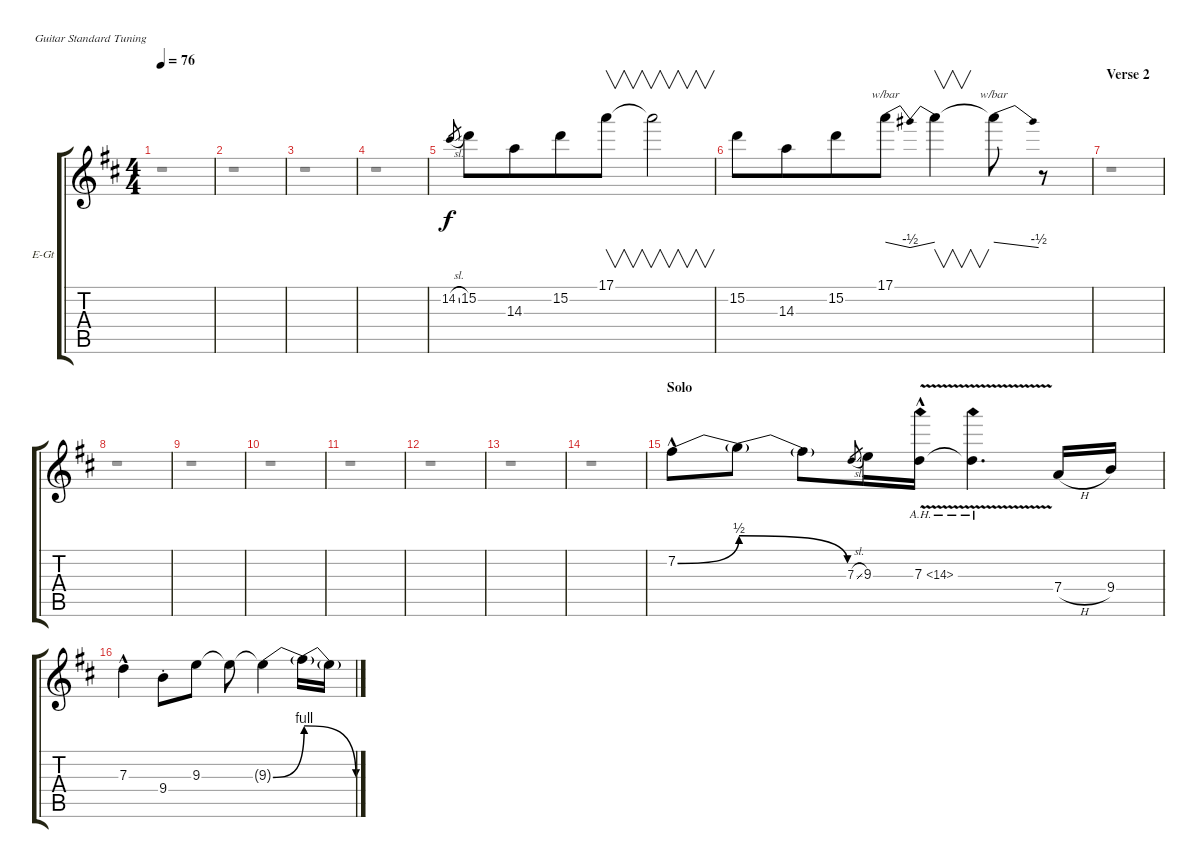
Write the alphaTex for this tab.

\defaultSystemsLayout 4
\bracketExtendMode groupsimilarinstruments
\firstSystemTrackNameOrientation horizontal
\otherSystemsTrackNameOrientation horizontal
\track ("Guitar III (Solo)" "E-Gt") {instrument distortionguitar}
\staff {score tabs}
\tuning (E4 B3 G3 D3 A2 E2)
\voice
\ts (4 4)
\tempo 76
\clef g2
\ks d
|
|
|
|
\beaming (8 4 4)
\scale
0.528682 14.2{sl}.8{gr} 15.2.8 14.3.8 15.2.8 17.1.8{v} 17.1{t}.2{v} |
\scale
0.471201 15.2.8 14.3.8 15.2.8 17.1.8{tbe (dip default 0 0 13.799999999999999 -2 15 -2 30 0)} 17.1{t}.4{v} 17.1{t}.8{tbe (dive default 0 0 44.4 -2)} r.8 |
\section ("" "Verse 2")
\scale
0.236901 |
\scale
0.208058 |
\scale
0.185139 |
\scale
0.198056 |
\scale
0.172222 |
|
|
|
\beaming (8 2 2 2 2)
\section ("" "Solo")
\scale
0.534024 7.2{be (bend 0 0 13.2 2) hac}.8 7.2{be (release 0 2 15 0) t}.8 7.2{t}.8 7.3{sl}.8{gr} 9.3.16 7.3{ah 7 v hac}.16 7.3{ah 7 v t}.4{d} 7.4{h}.16 9.4.16 |
\scale
0.46586 7.3{hac}.4 9.4{st}.8 9.3.8 9.3{t}.8 9.3{be (bend 0 0 15 4) t}.4 9.3{be (release 0 4 15 0) t}.16 9.3{t}.16
\voice
\clef g2
\ottava regular
\simile none
\ks d
r.1{dy f} |
r.1 |
r.1 |
r.1 |
\scale
0.528682 |
\scale
0.471201 |
\scale
0.236901 r.1 |
\scale
0.208058 r.1 |
\scale
0.185139 r.1 |
\scale
0.198056 r.1 |
\scale
0.172222 r.1 |
r.1 |
r.1 |
r.1 |
\scale
0.534024 |
\scale
0.46586
